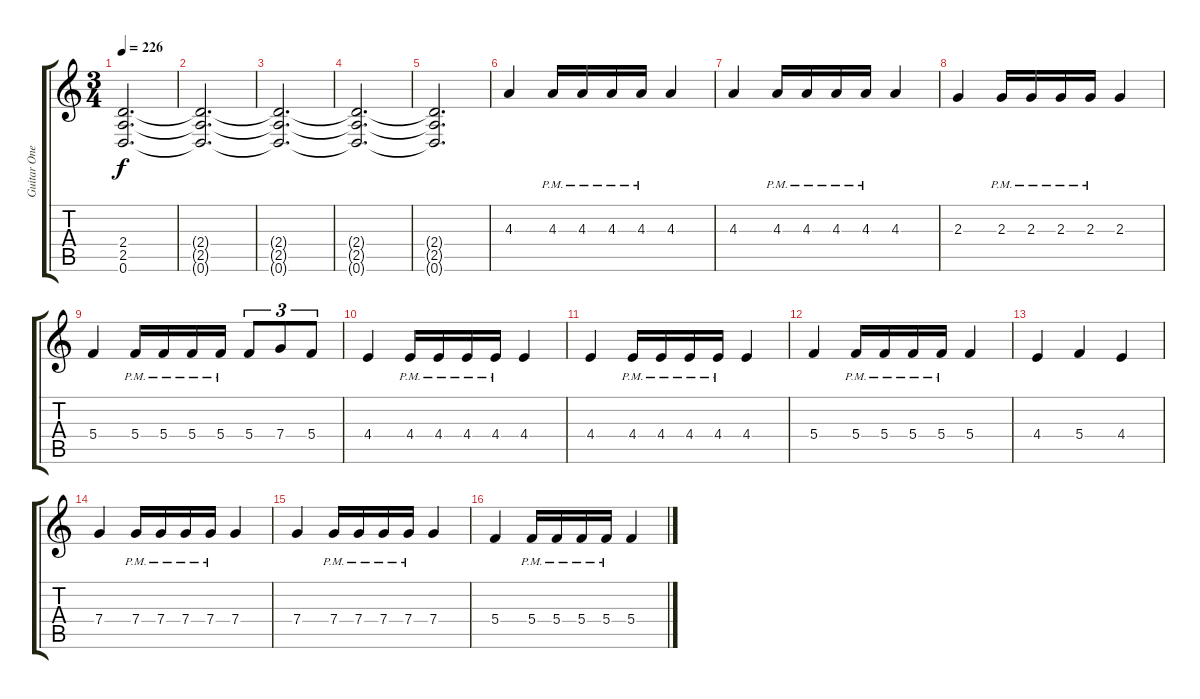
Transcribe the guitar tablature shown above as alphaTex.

\track ("Guitar One" "Guitar One") {instrument overdrivenguitar}
\staff {score tabs}
\tuning (D4 A3 F3 C3 G2 D2) {hide}
\ts (3 4)
\tempo 226
\clef g2
\ks c
(2.4{t} 2.5{t} 0.6{t}).2{d dy f} |
(2.4{t} 2.5{t} 0.6{t}).2{d} |
(2.4{t} 2.5{t} 0.6{t}).2{d volume 12} |
(2.4{t} 2.5{t} 0.6{t}).2{d} |
(2.4{t} 2.5{t} 0.6{t}).2{d} |
4.3.4 4.3{pm}.16 4.3{pm}.16 4.3{pm}.16 4.3{pm}.16 4.3.4 |
4.3.4 4.3{pm}.16 4.3{pm}.16 4.3{pm}.16 4.3{pm}.16 4.3.4 |
2.3.4 2.3{pm}.16 2.3{pm}.16 2.3{pm}.16 2.3{pm}.16 2.3.4 |
5.4.4 5.4{pm}.16 5.4{pm}.16 5.4{pm}.16 5.4{pm}.16 5.4.8{tu (3 2)} 7.4.8{tu (3 2)} 5.4.8{tu (3 2)} |
4.4.4 4.4{pm}.16 4.4{pm}.16 4.4{pm}.16 4.4{pm}.16 4.4.4 |
4.4.4 4.4{pm}.16 4.4{pm}.16 4.4{pm}.16 4.4{pm}.16 4.4.4 |
5.4.4 5.4{pm}.16 5.4{pm}.16 5.4{pm}.16 5.4{pm}.16 5.4.4 |
4.4.4 5.4.4 4.4.4 |
7.4.4 7.4{pm}.16 7.4{pm}.16 7.4{pm}.16 7.4{pm}.16 7.4.4 |
7.4.4 7.4{pm}.16 7.4{pm}.16 7.4{pm}.16 7.4{pm}.16 7.4.4 |
5.4.4 5.4{pm}.16 5.4{pm}.16 5.4{pm}.16 5.4{pm}.16 5.4.4
